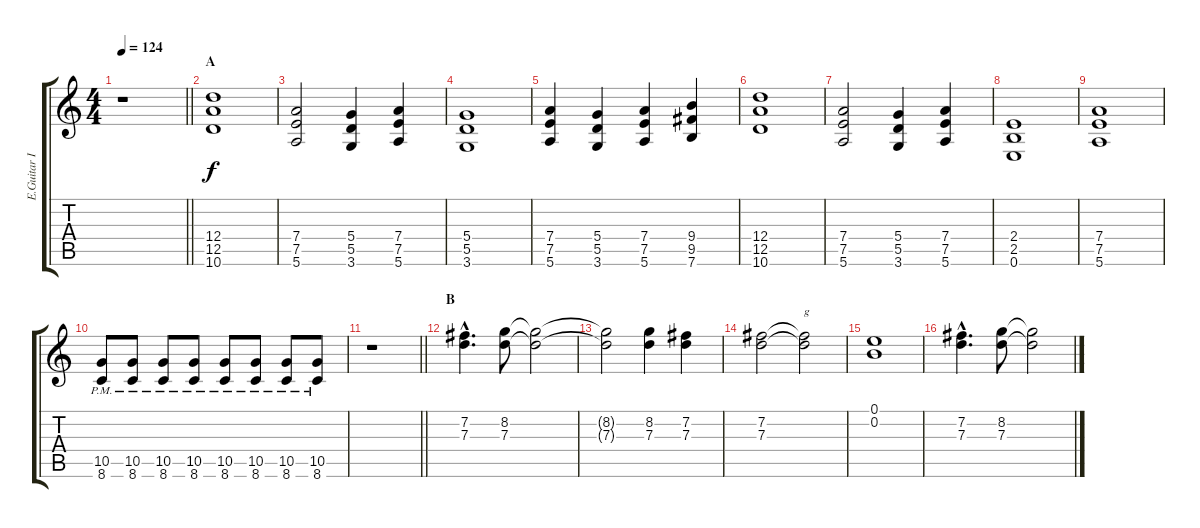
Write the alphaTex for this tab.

\track ("E.Guitar II" "E.Guitar I") {instrument electricguitarclean}
\staff {score tabs}
\tuning (E4 B3 G3 D3 A2 E2) {hide}
\ts (4 4)
\tempo 124
\clef g2
\barLineRight lightlight
\ks c
r.1{dy f instrument electricguitarclean} |
\section ("" "A")
(12.4 12.5 10.6).1{instrument distortionguitar} |
(7.4 7.5 5.6).2 (5.4 5.5 3.6).4 (7.4 7.5 5.6).4 |
(5.4 5.5 3.6).1 |
(7.4 7.5 5.6).4 (5.4 5.5 3.6).4 (7.4 7.5 5.6).4 (9.4 9.5 7.6).4 |
(12.4 12.5 10.6).1 |
(7.4 7.5 5.6).2 (5.4 5.5 3.6).4 (7.4 7.5 5.6).4 |
(2.4 2.5 0.6).1 |
(7.4 7.5 5.6).1 |
(10.5{pm} 8.6{pm}).8 (10.5{pm} 8.6{pm}).8 (10.5{pm} 8.6{pm}).8 (10.5{pm} 8.6{pm}).8 (10.5{pm} 8.6{pm}).8 (10.5{pm} 8.6{pm}).8 (10.5{pm} 8.6{pm}).8 (10.5{pm} 8.6{pm}).8 |
\barLineRight lightlight
r.1 |
\section ("" "B")
(7.2{hac} 7.3{hac}).4{d} (8.2 7.3).8 (8.2{t} 7.3{t}).2 |
(8.2{t} 7.3{t}).2 (8.2 7.3).4 (7.2 7.3).4 |
(7.2 7.3).2 (7.2{t} 7.3{t}).2{txt "g"} |
(0.1 0.2).1 |
(7.2{hac} 7.3{hac}).4{d} (8.2 7.3).8 (8.2{t} 7.3{t}).2
